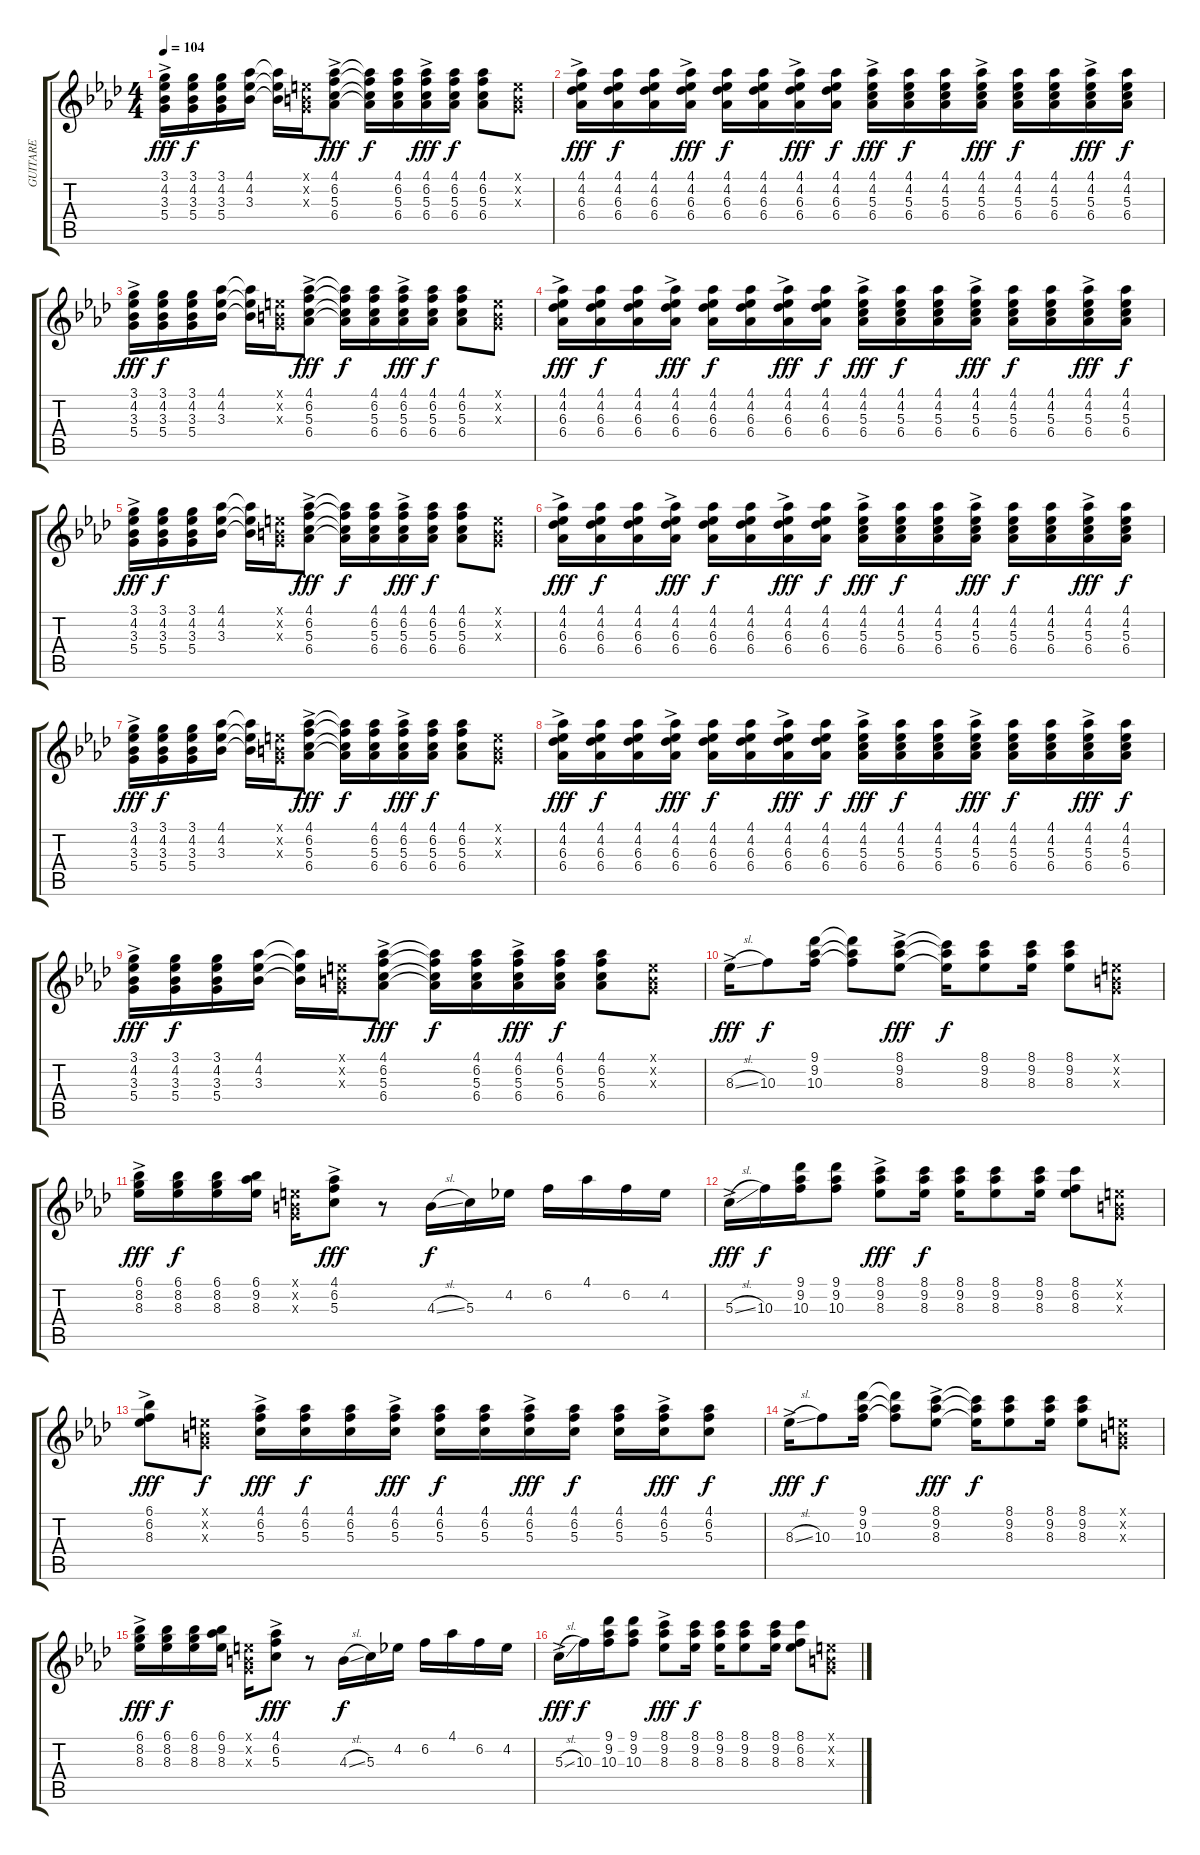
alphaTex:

\track ("GUITARE" "GUITARE") {instrument acousticguitarsteel}
\staff {score tabs}
\tuning (E4 B3 G3 D3 A2 E2) {hide}
\ts (4 4)
\tempo 104
\clef g2
\ks ab
(3.1{ac} 4.2{ac} 3.3{ac} 5.4{ac}).16{dy fff} (3.1 4.2 3.3 5.4).16{dy f} (3.1 4.2 3.3 5.4).16 (4.1 4.2 3.3).16 (4.1{t} 4.2{t} 3.3{t}).16 (0.1{x} 0.2{x} 0.3{x}).16 (4.1{ac} 6.2{ac} 5.3{ac} 6.4{ac}).8{dy fff} (4.1{t} 6.2{t} 5.3{t} 6.4{t}).16{dy f} (4.1 6.2 5.3 6.4).16 (4.1{ac} 6.2{ac} 5.3{ac} 6.4{ac}).16{dy fff} (4.1 6.2 5.3 6.4).16{dy f} (4.1 6.2 5.3 6.4).8 (0.1{x} 0.2{x} 0.3{x}).8 |
(4.1{ac} 4.2{ac} 6.3{ac} 6.4{ac}).16{dy fff} (4.1 4.2 6.3 6.4).16{dy f} (4.1 4.2 6.3 6.4).16 (4.1{ac} 4.2{ac} 6.3{ac} 6.4{ac}).16{dy fff} (4.1 4.2 6.3 6.4).16{dy f} (4.1 4.2 6.3 6.4).16 (4.1{ac} 4.2{ac} 6.3{ac} 6.4{ac}).16{dy fff} (4.1 4.2 6.3 6.4).16{dy f} (4.1{ac} 4.2{ac} 5.3{ac} 6.4{ac}).16{dy fff} (4.1 4.2 5.3 6.4).16{dy f} (4.1 4.2 5.3 6.4).16 (4.1{ac} 4.2{ac} 5.3{ac} 6.4{ac}).16{dy fff} (4.1 4.2 5.3 6.4).16{dy f} (4.1 4.2 5.3 6.4).16 (4.1{ac} 4.2{ac} 5.3{ac} 6.4{ac}).16{dy fff} (4.1 4.2 5.3 6.4).16{dy f} |
(3.1{ac} 4.2{ac} 3.3{ac} 5.4{ac}).16{dy fff} (3.1 4.2 3.3 5.4).16{dy f} (3.1 4.2 3.3 5.4).16 (4.1 4.2 3.3).16 (4.1{t} 4.2{t} 3.3{t}).16 (0.1{x} 0.2{x} 0.3{x}).16 (4.1{ac} 6.2{ac} 5.3{ac} 6.4{ac}).8{dy fff} (4.1{t} 6.2{t} 5.3{t} 6.4{t}).16{dy f} (4.1 6.2 5.3 6.4).16 (4.1{ac} 6.2{ac} 5.3{ac} 6.4{ac}).16{dy fff} (4.1 6.2 5.3 6.4).16{dy f} (4.1 6.2 5.3 6.4).8 (0.1{x} 0.2{x} 0.3{x}).8 |
(4.1{ac} 4.2{ac} 6.3{ac} 6.4{ac}).16{dy fff} (4.1 4.2 6.3 6.4).16{dy f} (4.1 4.2 6.3 6.4).16 (4.1{ac} 4.2{ac} 6.3{ac} 6.4{ac}).16{dy fff} (4.1 4.2 6.3 6.4).16{dy f} (4.1 4.2 6.3 6.4).16 (4.1{ac} 4.2{ac} 6.3{ac} 6.4{ac}).16{dy fff} (4.1 4.2 6.3 6.4).16{dy f} (4.1{ac} 4.2{ac} 5.3{ac} 6.4{ac}).16{dy fff} (4.1 4.2 5.3 6.4).16{dy f} (4.1 4.2 5.3 6.4).16 (4.1{ac} 4.2{ac} 5.3{ac} 6.4{ac}).16{dy fff} (4.1 4.2 5.3 6.4).16{dy f} (4.1 4.2 5.3 6.4).16 (4.1{ac} 4.2{ac} 5.3{ac} 6.4{ac}).16{dy fff} (4.1 4.2 5.3 6.4).16{dy f} |
(3.1{ac} 4.2{ac} 3.3{ac} 5.4{ac}).16{dy fff} (3.1 4.2 3.3 5.4).16{dy f} (3.1 4.2 3.3 5.4).16 (4.1 4.2 3.3).16 (4.1{t} 4.2{t} 3.3{t}).16 (0.1{x} 0.2{x} 0.3{x}).16 (4.1{ac} 6.2{ac} 5.3{ac} 6.4{ac}).8{dy fff} (4.1{t} 6.2{t} 5.3{t} 6.4{t}).16{dy f} (4.1 6.2 5.3 6.4).16 (4.1{ac} 6.2{ac} 5.3{ac} 6.4{ac}).16{dy fff} (4.1 6.2 5.3 6.4).16{dy f} (4.1 6.2 5.3 6.4).8 (0.1{x} 0.2{x} 0.3{x}).8 |
(4.1{ac} 4.2{ac} 6.3{ac} 6.4{ac}).16{dy fff} (4.1 4.2 6.3 6.4).16{dy f} (4.1 4.2 6.3 6.4).16 (4.1{ac} 4.2{ac} 6.3{ac} 6.4{ac}).16{dy fff} (4.1 4.2 6.3 6.4).16{dy f} (4.1 4.2 6.3 6.4).16 (4.1{ac} 4.2{ac} 6.3{ac} 6.4{ac}).16{dy fff} (4.1 4.2 6.3 6.4).16{dy f} (4.1{ac} 4.2{ac} 5.3{ac} 6.4{ac}).16{dy fff} (4.1 4.2 5.3 6.4).16{dy f} (4.1 4.2 5.3 6.4).16 (4.1{ac} 4.2{ac} 5.3{ac} 6.4{ac}).16{dy fff} (4.1 4.2 5.3 6.4).16{dy f} (4.1 4.2 5.3 6.4).16 (4.1{ac} 4.2{ac} 5.3{ac} 6.4{ac}).16{dy fff} (4.1 4.2 5.3 6.4).16{dy f} |
(3.1{ac} 4.2{ac} 3.3{ac} 5.4{ac}).16{dy fff} (3.1 4.2 3.3 5.4).16{dy f} (3.1 4.2 3.3 5.4).16 (4.1 4.2 3.3).16 (4.1{t} 4.2{t} 3.3{t}).16 (0.1{x} 0.2{x} 0.3{x}).16 (4.1{ac} 6.2{ac} 5.3{ac} 6.4{ac}).8{dy fff} (4.1{t} 6.2{t} 5.3{t} 6.4{t}).16{dy f} (4.1 6.2 5.3 6.4).16 (4.1{ac} 6.2{ac} 5.3{ac} 6.4{ac}).16{dy fff} (4.1 6.2 5.3 6.4).16{dy f} (4.1 6.2 5.3 6.4).8 (0.1{x} 0.2{x} 0.3{x}).8 |
(4.1{ac} 4.2{ac} 6.3{ac} 6.4{ac}).16{dy fff} (4.1 4.2 6.3 6.4).16{dy f} (4.1 4.2 6.3 6.4).16 (4.1{ac} 4.2{ac} 6.3{ac} 6.4{ac}).16{dy fff} (4.1 4.2 6.3 6.4).16{dy f} (4.1 4.2 6.3 6.4).16 (4.1{ac} 4.2{ac} 6.3{ac} 6.4{ac}).16{dy fff} (4.1 4.2 6.3 6.4).16{dy f} (4.1{ac} 4.2{ac} 5.3{ac} 6.4{ac}).16{dy fff} (4.1 4.2 5.3 6.4).16{dy f} (4.1 4.2 5.3 6.4).16 (4.1{ac} 4.2{ac} 5.3{ac} 6.4{ac}).16{dy fff} (4.1 4.2 5.3 6.4).16{dy f} (4.1 4.2 5.3 6.4).16 (4.1{ac} 4.2{ac} 5.3{ac} 6.4{ac}).16{dy fff} (4.1 4.2 5.3 6.4).16{dy f} |
(3.1{ac} 4.2{ac} 3.3{ac} 5.4{ac}).16{dy fff} (3.1 4.2 3.3 5.4).16{dy f} (3.1 4.2 3.3 5.4).16 (4.1 4.2 3.3).16 (4.1{t} 4.2{t} 3.3{t}).16 (0.1{x} 0.2{x} 0.3{x}).16 (4.1{ac} 6.2{ac} 5.3{ac} 6.4{ac}).8{dy fff} (4.1{t} 6.2{t} 5.3{t} 6.4{t}).16{dy f} (4.1 6.2 5.3 6.4).16 (4.1{ac} 6.2{ac} 5.3{ac} 6.4{ac}).16{dy fff} (4.1 6.2 5.3 6.4).16{dy f} (4.1 6.2 5.3 6.4).8 (0.1{x} 0.2{x} 0.3{x}).8 |
8.3{sl ac}.16{dy fff} 10.3.8{dy f} (9.1 9.2 10.3).16 (9.1{t} 9.2{t} 10.3{t}).8 (8.1{ac} 9.2{ac} 8.3{ac}).8{dy fff} (8.1{t} 9.2{t} 8.3{t}).16{dy f} (8.1 9.2 8.3).8 (8.1 9.2 8.3).16 (8.1 9.2 8.3).8 (0.1{x} 0.2{x} 0.3{x}).8 |
(6.1{ac} 8.2{ac} 8.3{ac}).16{dy fff} (6.1 8.2 8.3).16{dy f} (6.1 8.2 8.3).16 (6.1 9.2 8.3).16 (0.1{x} 0.2{x} 0.3{x}).16 (4.1{ac} 6.2{ac} 5.3{ac}).8{dy fff} r.8 4.3{sl}.16{dy f} 5.3.16 4.2.16 6.2.16 4.1.16 6.2.16 4.2.16 |
5.3{sl ac}.16{dy fff} 10.3.16{dy f} (9.1 9.2 10.3).16 (9.1 9.2 10.3).8 (8.1{ac} 9.2{ac} 8.3{ac}).8{dy fff} (8.1 9.2 8.3).16{dy f} (8.1 9.2 8.3).16 (8.1 9.2 8.3).8 (8.1 9.2 8.3).16 (8.1 6.2 8.3).8 (0.1{x} 0.2{x} 0.3{x}).8 |
(6.1{ac} 6.2{ac} 8.3{ac}).8{dy fff} (0.1{x} 0.2{x} 0.3{x}).8{dy f} (4.1{ac} 6.2{ac} 5.3{ac}).16{dy fff} (4.1 6.2 5.3).16{dy f} (4.1 6.2 5.3).16 (4.1{ac} 6.2{ac} 5.3{ac}).16{dy fff} (4.1 6.2 5.3).16{dy f} (4.1 6.2 5.3).16 (4.1{ac} 6.2{ac} 5.3{ac}).16{dy fff} (4.1 6.2 5.3).16{dy f} (4.1 6.2 5.3).16 (4.1{ac} 6.2{ac} 5.3{ac}).16{dy fff} (4.1 6.2 5.3).8{dy f} |
8.3{sl ac}.16{dy fff} 10.3.8{dy f} (9.1 9.2 10.3).16 (9.1{t} 9.2{t} 10.3{t}).8 (8.1{ac} 9.2{ac} 8.3{ac}).8{dy fff} (8.1{t} 9.2{t} 8.3{t}).16{dy f} (8.1 9.2 8.3).8 (8.1 9.2 8.3).16 (8.1 9.2 8.3).8 (0.1{x} 0.2{x} 0.3{x}).8 |
(6.1{ac} 8.2{ac} 8.3{ac}).16{dy fff} (6.1 8.2 8.3).16{dy f} (6.1 8.2 8.3).16 (6.1 9.2 8.3).16 (0.1{x} 0.2{x} 0.3{x}).16 (4.1{ac} 6.2{ac} 5.3{ac}).8{dy fff} r.8 4.3{sl}.16{dy f} 5.3.16 4.2.16 6.2.16 4.1.16 6.2.16 4.2.16 |
5.3{sl ac}.16{dy fff} 10.3.16{dy f} (9.1 9.2 10.3).16 (9.1 9.2 10.3).8 (8.1{ac} 9.2{ac} 8.3{ac}).8{dy fff} (8.1 9.2 8.3).16{dy f} (8.1 9.2 8.3).16 (8.1 9.2 8.3).8 (8.1 9.2 8.3).16 (8.1 6.2 8.3).8 (0.1{x} 0.2{x} 0.3{x}).8
